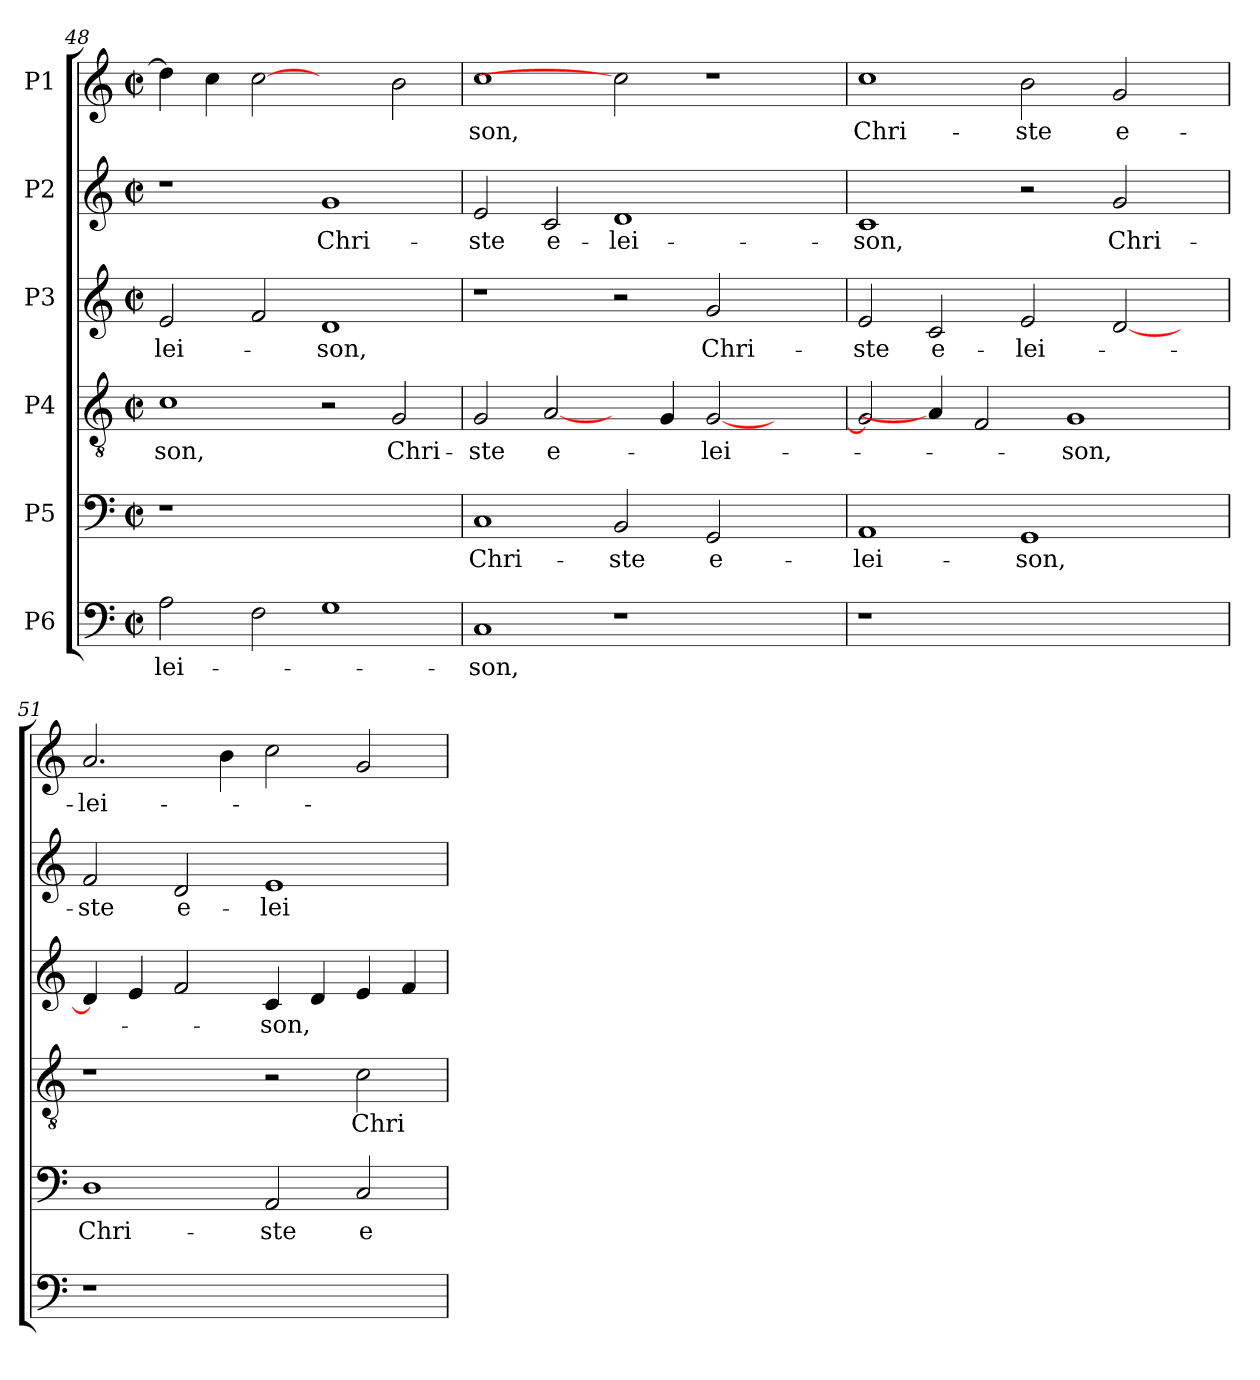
**kern	**text	**kern	**text	**kern	**text	**kern	**text	**kern	**text	**kern	**text
*part6	*part6	*part5	*part5	*part4	*part4	*part3	*part3	*part2	*part2	*part1	*part1
*staff6	*staff6	*staff5	*staff5	*staff4	*staff4	*staff3	*staff3	*staff2	*staff2	*staff1	*staff1
*I"P6	*	*I"P5	*	*I"P4	*	*I"P3	*	*I"P2	*	*I"P1	*
*clefF4	*	*clefF4	*	*clefGv2	*	*clefG2	*	*clefG2	*	*clefG2	*
*	*	*	*	*ITrd7c12	*	*	*	*	*	*	*
*k[]	*	*k[]	*	*k[]	*	*k[]	*	*k[]	*	*k[]	*
*C:	*	*C:	*	*C:	*	*C:	*	*C:	*	*C:	*
*M2/2	*	*M2/2	*	*M2/2	*	*M2/2	*	*M2/2	*	*M2/2	*
*met(c|)	*	*met(c|)	*	*met(c|)	*	*met(c|)	*	*met(c|)	*	*met(c|)	*
=48	=48	=48	=48	=48	=48	=48	=48	=48	=48	=48	=48
!	!LO:LY:b:color=#000000	!LO:N:vis=1	!	!	!	!	!	!	!	!	!
!	!	!	!	!	!LO:LY:b:color=#000000	!	!	!	!	!	!
!	!	!	!	!	!	!	!LO:LY:b:color=#000000	!	!	!	!
2Ai\	-lei-	1r	.	1Ci	-son,	2ei/	-lei-	1r	.	4ddi\]	.
.	.	.	.	.	.	.	.	.	.	4cci\	.
2Fi\	.	.	.	.	.	2fi/	.	.	.	[2cci	.
!	!	!	!	!	!	!	!LO:LY:b:color=#000000	!	!	!	!
!	!	!	!	!	!	!	!	!	!LO:LY:b:color=#000000	!	!
1Gi	.	1ryy	.	2r	.	1di	-son,	1gi	Chri-	2ryy	.
!	!	!	!	!	!LO:LY:b:color=#000000	!	!	!	!	!	!
.	.	.	.	2GGi/	Chri-	.	.	.	.	2bi\	.
=49	=49	=49	=49	=49	=49	=49	=49	=49	=49	=49	=49
!	!LO:LY:b:color=#000000	!	!	!	!	!	!	!	!	!	!
!	!	!	!LO:LY:b:color=#000000	!	!	!	!	!	!	!	!
!	!	!	!	!	!LO:LY:b:color=#000000	!	!	!	!	!	!
!	!	!	!	!	!	!	!	!	!LO:LY:b:color=#000000	!	!
!	!	!	!	!	!	!	!	!	!	!	!LO:LY:b:color=#000000
1Ci	-son,	1Ci	Chri-	2GGi/	-ste	1r	.	2ei/	-ste	1cci	-son,
!	!	!	!	!	!LO:LY:b:color=#000000	!	!	!	!	!	!
!	!	!	!	!	!	!	!	!	!LO:LY:b:color=#000000	!	!
.	.	.	.	[2AAi/	e-	.	.	2ci/	e-	.	.
!	!	!	!LO:LY:b:color=#000000	!	!	!	!	!	!	!	!
!	!	!	!	!	!	!	!	!	!LO:LY:b:color=#000000	!	!
1r	.	2BBi/	-ste	4ryy	.	2r	.	1di	-lei-	2cci]	.
.	.	.	.	4GGi/	.	.	.	.	.	.	.
!	!	!	!LO:LY:b:color=#000000	!	!	!	!	!	!	!	!
!	!	!	!	!	!LO:LY:b:color=#000000	!	!	!	!	!	!
!	!	!	!	!	!	!	!LO:LY:b:color=#000000	!	!	!	!
.	.	2GGi/	e-	[2GGi/	-lei-	2gi/	Chri-	.	.	1r	.
2ryy	.	2ryy	.	2ryy	.	2ryy	.	2ryy	.	.	.
=50	=50	=50	=50	=50	=50	=50	=50	=50	=50	=50	=50
!LO:N:vis=1	!	!	!	!	!	!	!	!	!	!	!
!	!	!	!LO:LY:b:color=#000000	!	!	!	!	!	!	!	!
!	!	!	!	!	!	!	!LO:LY:b:color=#000000	!	!	!	!
!	!	!	!	!	!	!	!	!	!LO:LY:b:color=#000000	!	!
!	!	!	!	!	!	!	!	!	!	!	!LO:LY:b:color=#000000
1r	.	1AAi	-lei-	2GGi/]	.	2ei/	-ste	1ci	-son,	1cci	Chri-
!	!	!	!	!	!	!	!LO:LY:b:color=#000000	!	!	!	!
.	.	.	.	4AAi/]	.	2ci/	e-	.	.	.	.
.	.	.	.	2FFi/	.	.	.	.	.	.	.
!	!	!	!LO:LY:b:color=#000000	!	!	!	!	!	!	!	!
!	!	!	!	!	!	!	!LO:LY:b:color=#000000	!	!	!	!
!	!	!	!	!	!	!	!	!	!	!	!LO:LY:b:color=#000000
1ryy	.	1GGi	-son,	.	.	2ei/	-lei-	2r	.	2bi\	-ste
!	!	!	!	!	!LO:LY:b:color=#000000	!	!	!	!	!	!
.	.	.	.	1GGi	-son,	.	.	.	.	.	.
!	!	!	!	!	!	!	!	!	!LO:LY:b:color=#000000	!	!
!	!	!	!	!	!	!	!	!	!	!	!LO:LY:b:color=#000000
.	.	.	.	.	.	[2di/	.	2gi/	Chri-	2gi/	e-
4ryy	.	4ryy	.	.	.	4ryy	.	4ryy	.	4ryy	.
=51	=51	=51	=51	=51	=51	=51	=51	=51	=51	=51	=51
!LO:N:vis=1	!	!	!	!	!	!	!	!	!	!	!
!	!	!	!LO:LY:b:color=#000000	!	!	!	!	!	!	!	!
!	!	!	!	!	!	!	!	!	!LO:LY:b:color=#000000	!	!
!	!	!	!	!	!	!	!	!	!	!	!LO:LY:b:color=#000000
1r	.	1Di	Chri-	1r	.	4di/]	.	2fi/	-ste	2.ai/	-lei-
.	.	.	.	.	.	4ei/	.	.	.	.	.
!	!	!	!	!	!	!	!	!	!LO:LY:b:color=#000000	!	!
.	.	.	.	.	.	2fi/	.	2di/	e-	.	.
.	.	.	.	.	.	.	.	.	.	4bi\	.
!	!	!	!LO:LY:b:color=#000000	!	!	!	!	!	!	!	!
!	!	!	!	!	!	!	!LO:LY:b:color=#000000	!	!	!	!
!	!	!	!	!	!	!	!	!	!LO:LY:b:color=#000000	!	!
1ryy	.	2AAi/	-ste	2r	.	4ci/	-son,	1ei	-lei-	2cci\	.
.	.	.	.	.	.	4di/	.	.	.	.	.
!	!	!	!LO:LY:b:color=#000000	!	!	!	!	!	!	!	!
!	!	!	!	!	!LO:LY:b:color=#000000	!	!	!	!	!	!
.	.	2Ci/	e-	2Ci\	Chri-	4ei/	.	.	.	2gi/	.
.	.	.	.	.	.	4fi/	.	.	.	.	.
=	=	=	=	=	=	=	=	=	=	=	=
*-	*-	*-	*-	*-	*-	*-	*-	*-	*-	*-	*-
